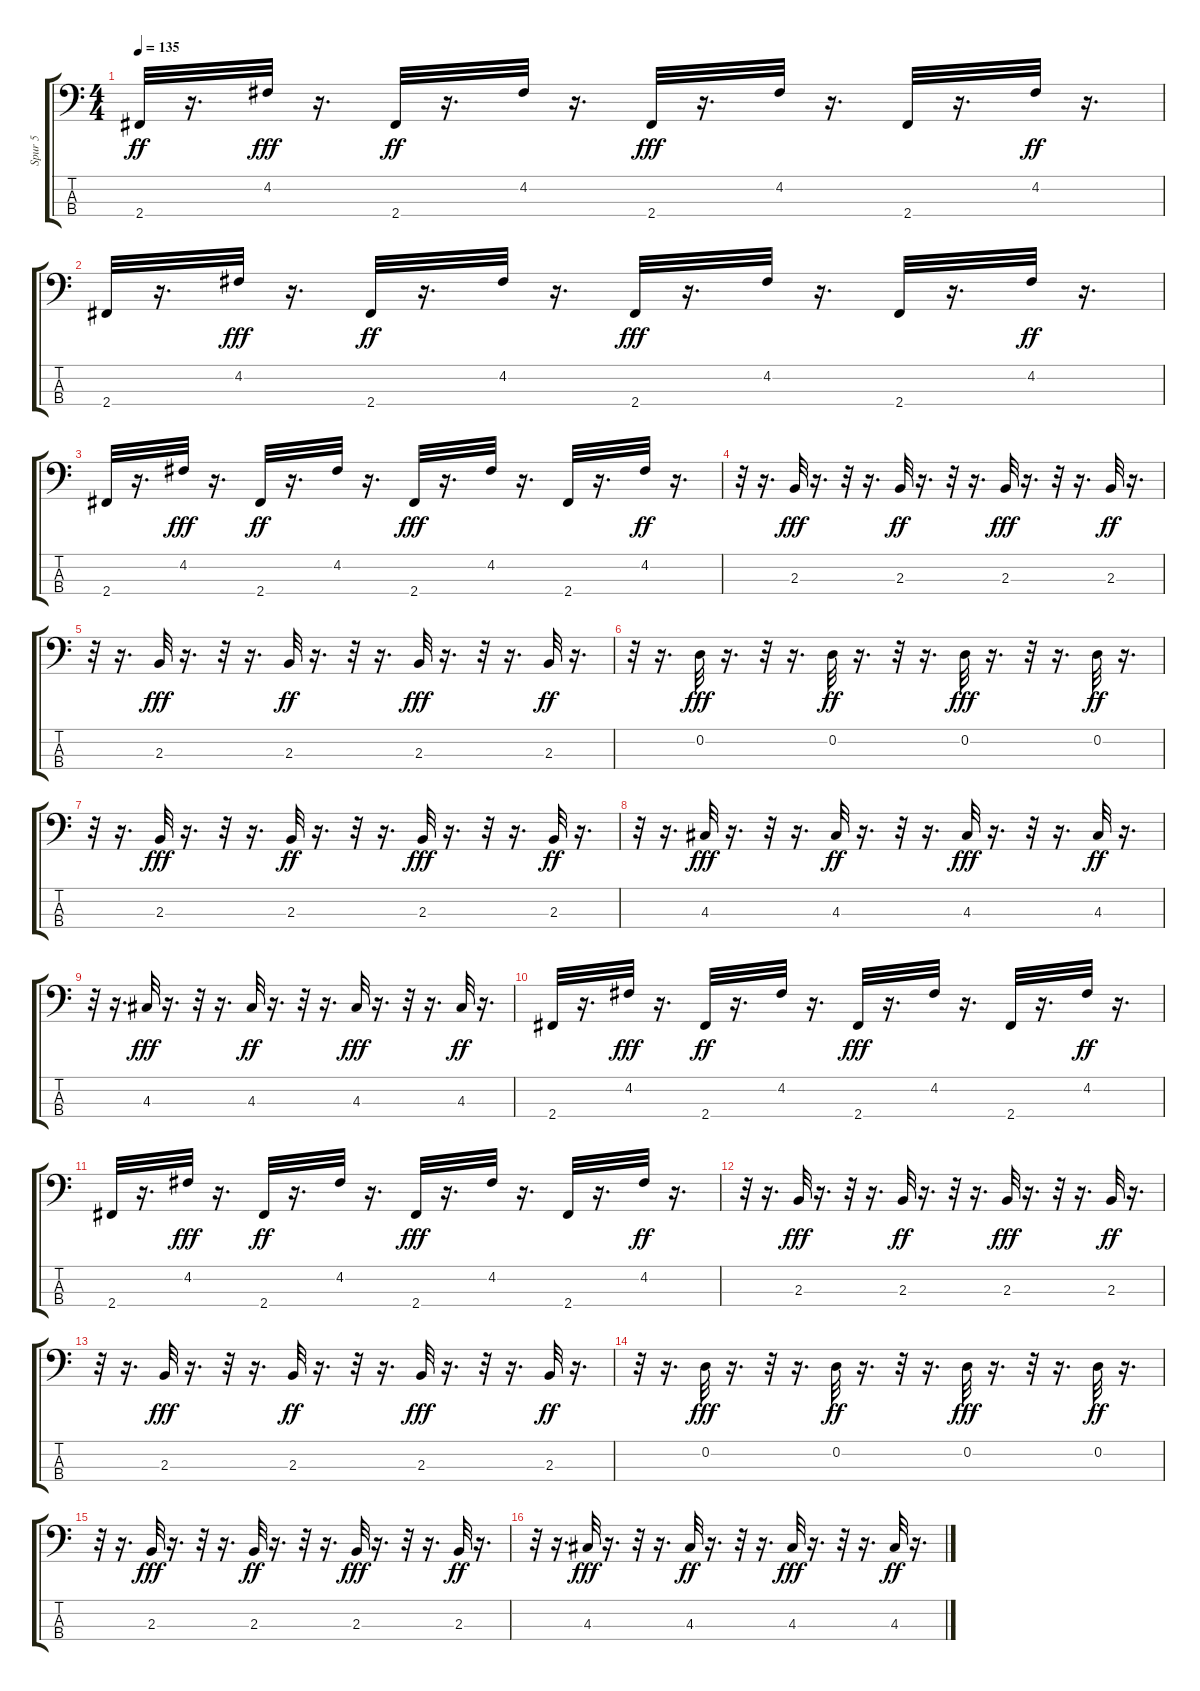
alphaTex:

\track ("Spur 5" "Spur 5") {instrument electricbasspick}
\staff {score tabs}
\tuning (G2 D2 A1 E1) {hide}
\ts (4 4)
\tempo 135
\clef f4
\ks c
2.4.32{dy ff} r.16{d} 4.2.32{dy fff} r.16{d} 2.4.32{dy ff} r.16{d} 4.2.32 r.16{d} 2.4.32{dy fff} r.16{d} 4.2.32 r.16{d} 2.4.32 r.16{d} 4.2.32{dy ff} r.16{d} |
2.4.32 r.16{d} 4.2.32{dy fff} r.16{d} 2.4.32{dy ff} r.16{d} 4.2.32 r.16{d} 2.4.32{dy fff} r.16{d} 4.2.32 r.16{d} 2.4.32 r.16{d} 4.2.32{dy ff} r.16{d} |
2.4.32 r.16{d} 4.2.32{dy fff} r.16{d} 2.4.32{dy ff} r.16{d} 4.2.32 r.16{d} 2.4.32{dy fff} r.16{d} 4.2.32 r.16{d} 2.4.32 r.16{d} 4.2.32{dy ff} r.16{d} |
r.32 r.16{d} 2.3.32{dy fff} r.16{d} r.32 r.16{d} 2.3.32{dy ff} r.16{d} r.32 r.16{d} 2.3.32{dy fff} r.16{d} r.32 r.16{d} 2.3.32{dy ff} r.16{d} |
r.32 r.16{d} 2.3.32{dy fff} r.16{d} r.32 r.16{d} 2.3.32{dy ff} r.16{d} r.32 r.16{d} 2.3.32{dy fff} r.16{d} r.32 r.16{d} 2.3.32{dy ff} r.16{d} |
r.32 r.16{d} 0.2.32{dy fff} r.16{d} r.32 r.16{d} 0.2.32{dy ff} r.16{d} r.32 r.16{d} 0.2.32{dy fff} r.16{d} r.32 r.16{d} 0.2.32{dy ff} r.16{d} |
r.32 r.16{d} 2.3.32{dy fff} r.16{d} r.32 r.16{d} 2.3.32{dy ff} r.16{d} r.32 r.16{d} 2.3.32{dy fff} r.16{d} r.32 r.16{d} 2.3.32{dy ff} r.16{d} |
r.32 r.16{d} 4.3.32{dy fff} r.16{d} r.32 r.16{d} 4.3.32{dy ff} r.16{d} r.32 r.16{d} 4.3.32{dy fff} r.16{d} r.32 r.16{d} 4.3.32{dy ff} r.16{d} |
r.32 r.16{d} 4.3.32{dy fff} r.16{d} r.32 r.16{d} 4.3.32{dy ff} r.16{d} r.32 r.16{d} 4.3.32{dy fff} r.16{d} r.32 r.16{d} 4.3.32{dy ff} r.16{d} |
2.4.32 r.16{d} 4.2.32{dy fff} r.16{d} 2.4.32{dy ff} r.16{d} 4.2.32 r.16{d} 2.4.32{dy fff} r.16{d} 4.2.32 r.16{d} 2.4.32 r.16{d} 4.2.32{dy ff} r.16{d} |
2.4.32 r.16{d} 4.2.32{dy fff} r.16{d} 2.4.32{dy ff} r.16{d} 4.2.32 r.16{d} 2.4.32{dy fff} r.16{d} 4.2.32 r.16{d} 2.4.32 r.16{d} 4.2.32{dy ff} r.16{d} |
r.32 r.16{d} 2.3.32{dy fff} r.16{d} r.32 r.16{d} 2.3.32{dy ff} r.16{d} r.32 r.16{d} 2.3.32{dy fff} r.16{d} r.32 r.16{d} 2.3.32{dy ff} r.16{d} |
r.32 r.16{d} 2.3.32{dy fff} r.16{d} r.32 r.16{d} 2.3.32{dy ff} r.16{d} r.32 r.16{d} 2.3.32{dy fff} r.16{d} r.32 r.16{d} 2.3.32{dy ff} r.16{d} |
r.32 r.16{d} 0.2.32{dy fff} r.16{d} r.32 r.16{d} 0.2.32{dy ff} r.16{d} r.32 r.16{d} 0.2.32{dy fff} r.16{d} r.32 r.16{d} 0.2.32{dy ff} r.16{d} |
r.32 r.16{d} 2.3.32{dy fff} r.16{d} r.32 r.16{d} 2.3.32{dy ff} r.16{d} r.32 r.16{d} 2.3.32{dy fff} r.16{d} r.32 r.16{d} 2.3.32{dy ff} r.16{d} |
r.32 r.16{d} 4.3.32{dy fff} r.16{d} r.32 r.16{d} 4.3.32{dy ff} r.16{d} r.32 r.16{d} 4.3.32{dy fff} r.16{d} r.32 r.16{d} 4.3.32{dy ff} r.16{d}
